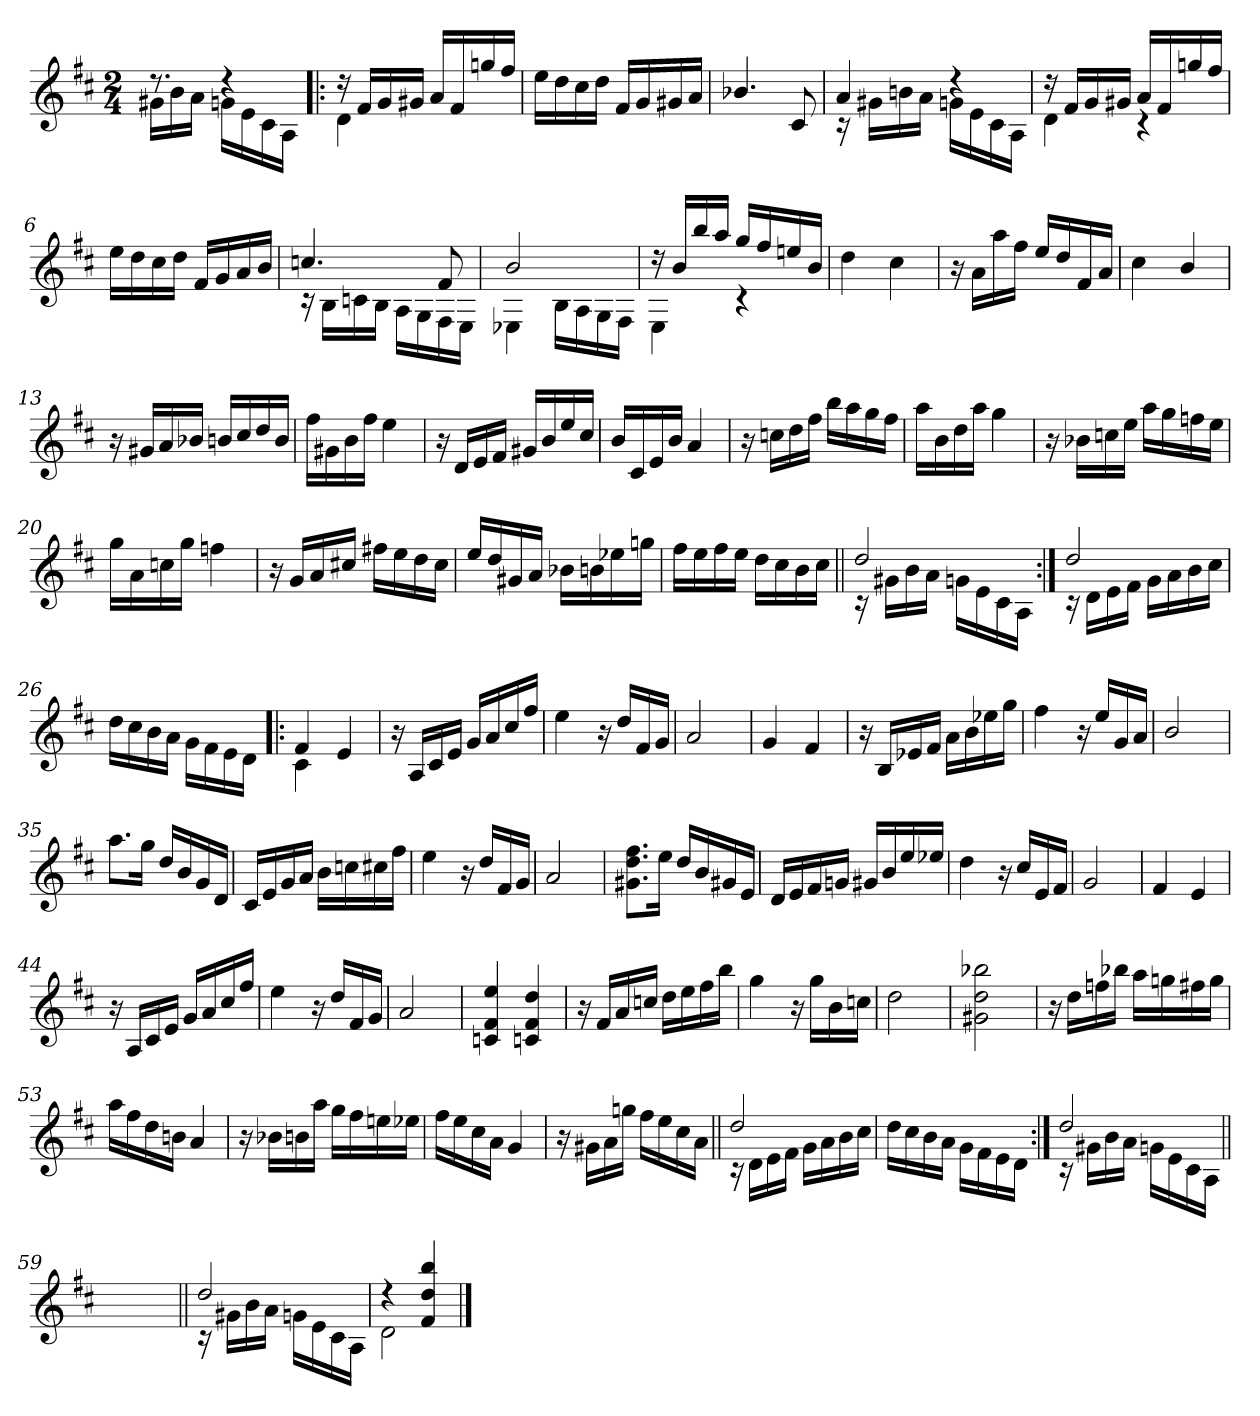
**kern
*part1
*staff1
*clefG2
*k[f#c#]
*D:
*M2/4
=
*^
8.rdd	16g#X!\LL
.	16b!\
.	16a!\JJ
4rdd	16gn!\LL
.	16e!\
.	16c#!\
.	16A!\JJ
=1!|:	=1!|:
16rdd	4d!\
16f#/LL	.
16g/	.
16g#X/JJ	.
16a/LL	4ryy
16f#/	.
16ggn/	.
16ff#/JJ	.
*v	*v
=2
16ee\LL
16dd\
16cc#\
16dd\JJ
16f#/LL
16g/
16g#X/
16a/JJ
=3
4.b-X/
8c#/
=4
*^
4a/	16rc
.	16g#X!\LL
.	16bn!\
.	16a!\JJ
4rdd	16gn!\LL
.	16e!\
.	16c#!\
.	16A!\JJ
!!LO:LB:g=z	!!
=5	=5
16rdd	4d!\
16f#/LL	.
16g/	.
16g#X/JJ	.
16a/LL	4rB
16f#/	.
16ggn/	.
16ff#/JJ	.
*v	*v
=6
16ee\LL
16dd\
16cc#\
16dd\JJ
16f#/LL
16g/
16a/
16b/JJ
=7
*^
4.ccn/	16rB
.	16B!\LL
.	16cn!\
.	16B!\JJ
.	16A!\LL
.	16G!\
8f#/	16F#!\
.	16E!\JJ
=8	=8
2b/	4E-X!\
.	16B!\LL
.	16A!\
.	16G!\
.	16F#!\JJ
=9	=9
16rdd	4E!\
16b/LL	.
16bb/	.
16aa/JJ	.
16gg/LL	4rc
16ff#/	.
16een/	.
16b/JJ	.
*v	*v
=10
4dd\
4cc#\
!!LO:LB:g=z
=11
16r
16a\LL
16aa\
16ff#\JJ
16ee/LL
16dd/
16f#/
16a/JJ
=12
4cc#\
4b/
=13
16r
16g#X/LL
16a/
16b-X/JJ
16bn/LL
16cc#/
16dd/
16b/JJ
=14
16ff#\LL
16g#X\
16b\
16ff#\JJ
4ee\
=15
16r
16d/LL
16e/
16f#/JJ
16g#X/LL
16b/
16ee/
16cc#/JJ
=16
16b/LL
16c#/
16e/
16b/JJ
4a/
!!LO:LB:g=z
=17
16r
16ccn\LL
16dd\
16ff#\JJ
16bb\LL
16aa\
16gg\
16ff#\JJ
=18
16aa\LL
16b\
16dd\
16aa\JJ
4gg\
=19
16r
16b-X\LL
16ccn\
16ee\JJ
16aa\LL
16gg\
16ffn\
16ee\JJ
=20
16gg\LL
16a\
16ccn\
16gg\JJ
4ffn\
=21
16r
16g/LL
16a/
16cc#X/JJ
16ff#X\LL
16ee\
16dd\
16cc#\JJ
!!LO:LB:g=z
=22
16ee/LL
16dd/
16g#X/
16a/JJ
16b-X\LL
16bn\
16ee-X\
16ggn\JJ
=23
16ff#\LL
16ee\
16ff#\
16ee\JJ
16dd\LL
16cc#\
16b\
16cc#\JJ
=24||
*^
2dd/	16rB
.	16g#X!\LL
.	16b!\
.	16a!\JJ
.	16gn!\LL
.	16e!\
.	16c#!\
.	16A!\JJ
=25:|!	=25:|!
2dd/	16rB
.	16d!\LL
.	16e!\
.	16f#!\JJ
.	16g!\LL
.	16a!\
.	16b!\
.	16cc#!\JJ
*v	*v
=26
16dd!\LL
16cc#!\
16b!\
16a!\JJ
16g!\LL
16f#!\
16e!\
16d!\JJ
!!LO:LB:g=z
=27!|:
*^
4f#/	4c#!\
4e/	4ryy
*v	*v
=28
16r
16A/LL
16c#/
16e/JJ
16g/LL
16a/
16cc#/
16ff#/JJ
=29
4ee\
16r
16dd/LL
16f#/
16g/JJ
=30
2a/
=31
4g/
4f#/
=32
16r
16B/LL
16e-X/
16f#/JJ
16a\LL
16b\
16ee-X\
16gg\JJ
!!LO:LB:g=z
=33
4ff#\
16r
16ee/LL
16g/
16a/JJ
=34
2b/
=35
8.aa\L
16gg\Jk
16dd/LL
16b/
16g/
16d/JJ
=36
16c#/LL
16e/
16g/
16a/JJ
16b\LL
16ccn\
16cc#X\
16ff#\JJ
=37
4ee\
16r
16dd/LL
16f#/
16g/JJ
=38
2a/
!!LO:LB:g=z
=39
8.g#X\ 8.dd\ 8.ff#\L
16ee\Jk
16dd/LL
16b/
16g#X/
16e/JJ
=40
16d/LL
16e/
16f#/
16gn/JJ
16g#X/LL
16b/
16ee/
16ee-X/JJ
=41
4dd\
16r
16cc#/LL
16e/
16f#/JJ
=42
2g/
=43
4f#/
4e/
=44
16r
16A/LL
16c#/
16e/JJ
16g/LL
16a/
16cc#/
16ff#/JJ
!!LO:LB:g=z
=45
4ee\
16r
16dd/LL
16f#/
16g/JJ
=46
2a/
=47
4cn/ 4f#/ 4ee/
4cn/ 4f#/ 4dd/
=48
16r
16f#/LL
16a/
16ccn/JJ
16dd\LL
16ee\
16ff#\
16bb\JJ
=49
4gg\
16r
16gg\LL
16b\
16ccn\JJ
=50
2dd\
=51
2g#X\ 2dd\ 2bb-X\
!!LO:LB:g=z
=52
16r
16dd\LL
16ffn\
16bb-X\JJ
16aa\LL
16ggn\
16ff#X\
16gg\JJ
=53
16aa\LL
16ff#\
16dd\
16bn\JJ
4a/
=54
16r
16b-X\LL
16bn\
16aa\JJ
16gg\LL
16ff#\
16een\
16ee-X\JJ
=55
16ff#\LL
16ee\
16cc#\
16a\JJ
4g/
=56
16r
16g#X\LL
16a\
16ggn\JJ
16ff#\LL
16ee\
16cc#\
16a\JJ
!!LO:LB:g=z
=57||
*^
2dd/	16rB
.	16d!\LL
.	16e!\
.	16f#!\JJ
.	16g!\LL
.	16a!\
.	16b!\
.	16cc#!\JJ
*v	*v
=58
16dd!\LL
16cc#!\
16b!\
16a!\JJ
16g!\LL
16f#!\
16e!\
16d!\JJ
=59:|!
*^
2dd/	16rB
.	16g#X!\LL
.	16b!\
.	16a!\JJ
.	16gn!\LL
.	16e!\
.	16c#!\
.	16A!\JJ
*v	*v
=59X591||
2ryy
=60||
*^
2dd/	16rB
.	16g#X!\LL
.	16b!\
.	16a!\JJ
.	16gn!\LL
.	16e!\
.	16c#!\
.	16A!\JJ
=61	=61
4rcc	2d!\
4f#/ 4dd/ 4bb/	.
*v	*v
==
*-
